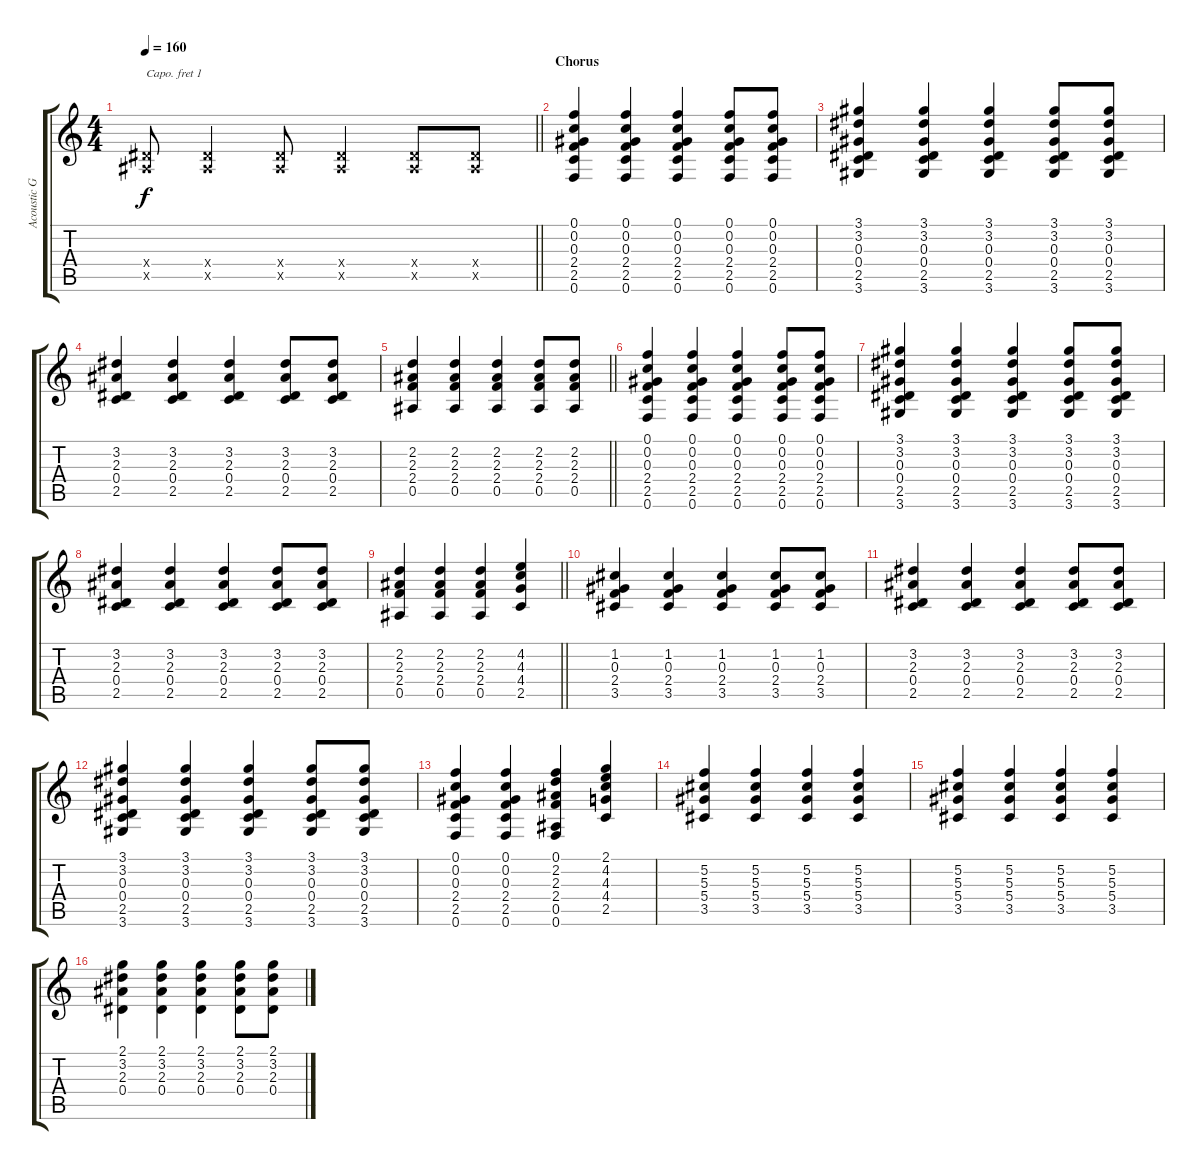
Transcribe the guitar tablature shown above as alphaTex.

\track ("Acoustic Guitar" "Acoustic G") {instrument acousticguitarsteel}
\staff {score tabs}
\capo 1
\tuning (E4 B3 G3 D3 A2 E2) {hide}
\ts (4 4)
\tempo 160
\clef g2
\barLineRight lightlight
\ks c
(0.4{x} 0.5{x}).8{dy f} (0.4{x} 0.5{x}).4 (0.4{x} 0.5{x}).8 (0.4{x} 0.5{x}).4 (0.4{x} 0.5{x}).8 (0.4{x} 0.5{x}).8 |
\section ("" "Chorus")
(0.1 0.2 0.3 2.4 2.5 0.6).4 (0.1 0.2 0.3 2.4 2.5 0.6).4 (0.1 0.2 0.3 2.4 2.5 0.6).4 (0.1 0.2 0.3 2.4 2.5 0.6).8 (0.1 0.2 0.3 2.4 2.5 0.6).8 |
(3.1 3.2 0.3 0.4 2.5 3.6).4 (3.1 3.2 0.3 0.4 2.5 3.6).4 (3.1 3.2 0.3 0.4 2.5 3.6).4 (3.1 3.2 0.3 0.4 2.5 3.6).8 (3.1 3.2 0.3 0.4 2.5 3.6).8 |
(3.2 2.3 0.4 2.5).4 (3.2 2.3 0.4 2.5).4 (3.2 2.3 0.4 2.5).4 (3.2 2.3 0.4 2.5).8 (3.2 2.3 0.4 2.5).8 |
\barLineRight lightlight
(2.2 2.3 2.4 0.5).4 (2.2 2.3 2.4 0.5).4 (2.2 2.3 2.4 0.5).4 (2.2 2.3 2.4 0.5).8 (2.2 2.3 2.4 0.5).8 |
(0.1 0.2 0.3 2.4 2.5 0.6).4 (0.1 0.2 0.3 2.4 2.5 0.6).4 (0.1 0.2 0.3 2.4 2.5 0.6).4 (0.1 0.2 0.3 2.4 2.5 0.6).8 (0.1 0.2 0.3 2.4 2.5 0.6).8 |
(3.1 3.2 0.3 0.4 2.5 3.6).4 (3.1 3.2 0.3 0.4 2.5 3.6).4 (3.1 3.2 0.3 0.4 2.5 3.6).4 (3.1 3.2 0.3 0.4 2.5 3.6).8 (3.1 3.2 0.3 0.4 2.5 3.6).8 |
(3.2 2.3 0.4 2.5).4 (3.2 2.3 0.4 2.5).4 (3.2 2.3 0.4 2.5).4 (3.2 2.3 0.4 2.5).8 (3.2 2.3 0.4 2.5).8 |
\barLineRight lightlight
(2.2 2.3 2.4 0.5).4 (2.2 2.3 2.4 0.5).4 (2.2 2.3 2.4 0.5).4 (4.2 4.3 4.4 2.5).4 |
(1.2 0.3 2.4 3.5).4 (1.2 0.3 2.4 3.5).4 (1.2 0.3 2.4 3.5).4 (1.2 0.3 2.4 3.5).8 (1.2 0.3 2.4 3.5).8 |
(3.2 2.3 0.4 2.5).4 (3.2 2.3 0.4 2.5).4 (3.2 2.3 0.4 2.5).4 (3.2 2.3 0.4 2.5).8 (3.2 2.3 0.4 2.5).8 |
(3.1 3.2 0.3 0.4 2.5 3.6).4 (3.1 3.2 0.3 0.4 2.5 3.6).4 (3.1 3.2 0.3 0.4 2.5 3.6).4 (3.1 3.2 0.3 0.4 2.5 3.6).8 (3.1 3.2 0.3 0.4 2.5 3.6).8 |
(0.1 0.2 0.3 2.4 2.5 0.6).4 (0.1 0.2 0.3 2.4 2.5 0.6).4 (0.1 2.2 2.3 2.4 0.5 0.6).4 (2.1 4.2 4.3 4.4 2.5).4 |
(5.2 5.3 5.4 3.5).4 (5.2 5.3 5.4 3.5).4 (5.2 5.3 5.4 3.5).4 (5.2 5.3 5.4 3.5).4 |
(5.2 5.3 5.4 3.5).4 (5.2 5.3 5.4 3.5).4 (5.2 5.3 5.4 3.5).4 (5.2 5.3 5.4 3.5).4 |
(2.1 3.2 2.3 0.4).4 (2.1 3.2 2.3 0.4).4 (2.1 3.2 2.3 0.4).4 (2.1 3.2 2.3 0.4).8 (2.1 3.2 2.3 0.4).8
